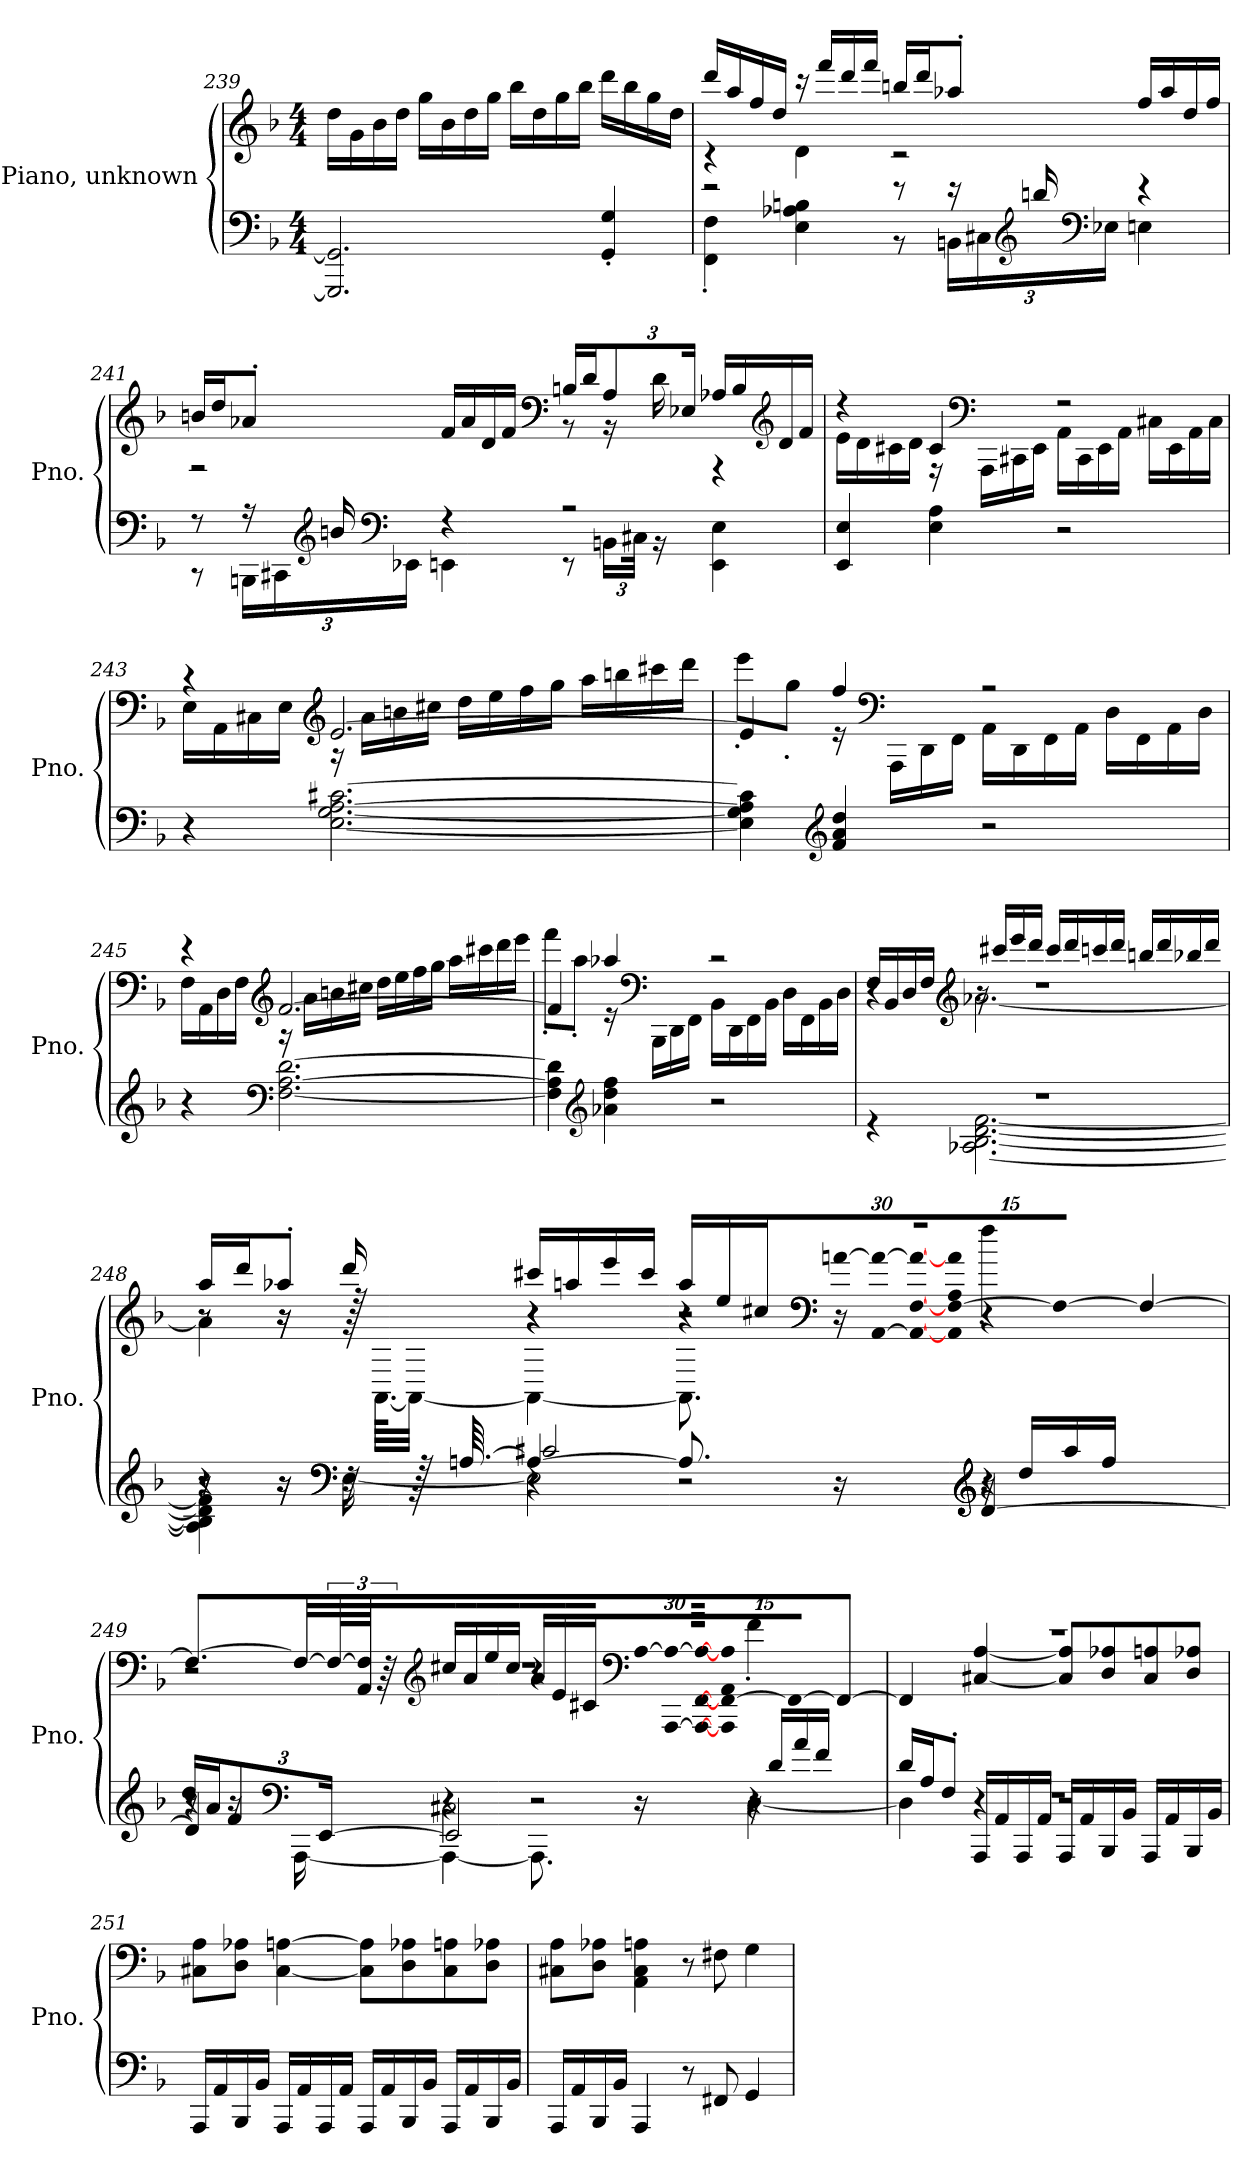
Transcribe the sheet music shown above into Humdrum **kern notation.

**kern	**kern
*part1	*part1
*staff2	*staff1
*I"Piano, unknown	*
*I'Pno.	*
*clefF4	*clefG2
*k[b-]	*k[b-]
*M4/4	*M4/4
=239	=239
2.GGG/] 2.GG/]	16dd\LL
.	16g\
.	16b-\
.	16dd\JJ
.	16gg\LL
.	16b-\
.	16dd\
.	16gg\JJ
.	16bb-\LL
.	16dd\
.	16gg\
.	16bb-\JJ
4GG/' 4G/'	16ddd\LL
.	16bb-\
.	16gg\
.	16dd\JJ
!!LO:PB:g=z
=240	=240
*^	*^
2r	4FF\' 4F\'	16ddd/LL	4r
.	.	16aa/	.
.	.	16ff/	.
.	.	16dd/JJ	.
.	4E\ 4A-X\ 4Bn\	16r	4d\
.	.	16fff/LL	.
.	.	16ddd/	.
.	.	16fff/JJ	.
8r	8r	16bbn/LL	2r
.	.	16ddd/J	.
*	*Xbrackettup	*	*
16r	24BBn\LL	8aa-X'/J	.
.	24C#X\	.	.
*clefG2	*	*	*
16bbn/	.	.	.
*clefF4	*	*	*
.	24E-X\JJ	.	.
4r	4En\	16ff/LL	.
.	.	16aa-/	.
.	.	16dd/	.
.	.	16ff/JJ	.
!!LO:LB:g=z	!!
=241	=241	=241	=241
8r	8r	16bn/LL	2r
.	.	16dd/J	.
16r	24BBBn\LL	8a-X'/J	.
.	24CC#X\	.	.
*clefG2	*	*	*
16bn/	.	.	.
*clefF4	*	*	*
.	24EE-X\JJ	.	.
4r	4EEn\	16f/LL	.
.	.	16a-/	.
.	.	16d/	.
.	.	16f/JJ	.
*	*	*clefF4	*
2r	8r	16Bn/LL	8r
.	.	16d/J	.
*	*	*Xbrackettup	*
.	24BBn\LL	12A/	16r
.	48C#X\JJk	.	.
.	16r	.	16d\
.	.	24E-X/Jk	.
.	4EE\ 4E\	16A-X/LL	4r
.	.	16B/	.
*	*	*clefG2	*
.	.	16d/	.
.	.	16f/JJ	.
*v	*v	*	*
!!LO:LB:g=z	!!
=242	=242	=242
4EE/ 4E/	4r	16e\LL
.	.	16d\
.	.	16c#X\
.	.	16d\JJ
4E\ 4A\	4c#/	16r
*	*clefF4	*
.	.	16AAA\LL
.	.	16CC#X\
.	.	16EE\JJ
2r	2r	16AA\LL
.	.	16CC#\
.	.	16EE\
.	.	16AA\JJ
.	.	16C#X\LL
.	.	16EE\
.	.	16AA\
.	.	16C#\JJ
=243	=243	=243
4r	4r	16E\LL
.	.	16AA\
.	.	16C#X\
.	.	16E\JJ
*	*clefG2	*
[2.E\ [2.G\ [2.A\ [2.c#X\	[2.e/	16r
.	.	16a\LL
.	.	16bn\
.	.	16cc#X\JJ
.	.	16dd\LL
.	.	16ee\
.	.	16ff\
.	.	16gg\JJ
.	.	16aa\LL
.	.	16bbn\
.	.	16ccc#X\
.	.	16ddd\JJ
!!LO:LB:g=z	!!
=244	=244	=244
4E\] 4G\] 4A\] 4c#\]	4e/]	8eee'\L
.	.	8gg'\J
*clefG2	*	*
4f/ 4a/ 4dd/	4ff/	16r
*	*clefF4	*
.	.	16AAA\LL
.	.	16DD\
.	.	16FF\JJ
2r	2r	16AA\LL
.	.	16DD\
.	.	16FF\
.	.	16AA\JJ
.	.	16D\LL
.	.	16FF\
.	.	16AA\
.	.	16D\JJ
=245	=245	=245
4r	4r	16F\LL
.	.	16AA\
.	.	16D\
.	.	16F\JJ
*clefF4	*clefG2	*
[2.F\ [2.A\ [2.d\	[2.f/	16r
.	.	16a\LL
.	.	16bn\
.	.	16cc#X\JJ
.	.	16dd\LL
.	.	16ee\
.	.	16ff\
.	.	16gg\JJ
.	.	16aa\LL
.	.	16ccc#X\
.	.	16ddd\
.	.	16eee\JJ
!!LO:LB:g=z	!!
=246	=246	=246
4F\] 4A\] 4d\]	4f/]	8fff'\L
.	.	8aa'\J
*clefG2	*	*
4a-X\ 4dd\ 4ff\	4aa-X/	16r
*	*clefF4	*
.	.	16BBB-\LL
.	.	16DD\
.	.	16FF\JJ
2r	2r	16BB-\LL
.	.	16DD\
.	.	16FF\
.	.	16BB-\JJ
.	.	16D\LL
.	.	16FF\
.	.	16BB-\
.	.	16D\JJ
=247	=247	=247
*^	*	*^
1r	4r	1r	4r	16F/LL
.	.	.	.	16BB-/
.	.	.	.	16D/
.	.	.	.	16F/JJ
*	*	*clefG2	*	*
.	[2.A-X\ [2.B-\ [2.d\ [2.f\	.	[2.a-X\	16r
.	.	.	.	16ccc#X/LL
.	.	.	.	16eee/
.	.	.	.	16ddd/JJ
.	.	.	.	16ccc#/LL
.	.	.	.	16ddd/
.	.	.	.	16cccn/
.	.	.	.	16ddd/JJ
.	.	.	.	16bbn/LL
.	.	.	.	16ddd/
.	.	.	.	16bb-X/
.	.	.	.	16ddd/JJ
!!LO:LB:g=z
=248	=248	=248	=248	=248
*^	*^	*	*	*^
8r	4A-\] 4B-\] 4d\] 4f\]	4r	8r	8r	4a-\]	16aa/LL	8r
.	.	.	.	.	.	16ddd/J	.
16r	.	.	16r	16r	.	8aa-X'/J	16r
*clefF4	*	*	*	*	*	*	*
32r	.	.	[16E\	16ddd/	.	.	128r
.	.	.	.	.	.	.	[64.AA\KLLL
128r	.	.	.	.	.	.	32AA\JJJ_
[64.An/	.	.	.	.	.	.	.
4A/_	4r	2c#X/	2E\]	4r	4r	16ccc#X/LL	4AA\_
.	.	.	.	.	.	16aan/	.
.	.	.	.	.	.	16eee/	.
.	.	.	.	.	.	16ccc#/JJ	.
8.A/]	2r	.	.	2r	4r	16aa/LL	8.AA\]
.	.	.	.	.	.	16ee/	.
.	.	.	.	.	.	16cc#X/	.
*	*	*	*	*clefF4	*	*	*
!	!	!	!	!	!	!LO:N:vis=256	!
16r	.	.	.	.	.	[1920%17an/KLL	16r
!	!	!	!	!	!	!LO:N:vis=64	!
.	.	.	.	.	.	[960%17AA/ 960%17a/_	.
!	!	!	!	!	!	!LO:N:vis=64	!
.	.	.	.	.	.	960%17AA/_ [960%17F/ 960%17a/_	.
.	.	.	.	.	.	1920ryy	.
!	!	!	!	!	!	!LO:N:vis=256	!
.	.	.	.	.	.	1920%17AA/] 1920%17F/_ 1920%17A/ 1920%17a/]L	.
!	!	!	!	!	!	!LO:N:vis=256	!
.	.	.	.	.	.	1920%17F/JJJJJ_	.
*clefG2	*	*	*	*	*	*	*
[4d/	.	16r	4r	.	4ff'\	4F/_	4r
.	.	16dd/LL	.	.	.	.	.
.	.	16aa/	.	.	.	.	.
.	.	16ff/JJ	.	.	.	.	.
*	*	*	*	*	*	*v	*v
!!LO:PB:g=z
=249	=249	=249	=249	=249	=249	=249
4d/]	4r	16dd/LL	8r	1r	2r	8.F/L_
.	.	16a/J	.	.	.	.
.	.	12f/	16r	.	.	.
*clefF4	*	*	*	*	*	*
.	.	.	[16AAA\	.	.	32F/LL_
.	.	[24EE/Jk	.	.	.	.
*	*	*	*	*	*	*brackettup
.	.	.	.	.	.	96F/L_
.	.	.	.	.	.	96AA/ 96F/]JJJJ
.	.	.	.	.	.	96r
*	*	*	*	*clefG2	*	*
4r	2C#X\	2EE/]	4AAA\_	.	.	16cc#X/LL
.	.	.	.	.	.	16a/
.	.	.	.	.	.	16ee/
.	.	.	.	.	.	16cc#/JJ
2r	.	.	8.AAA\]	.	4r	16a/LL
.	.	.	.	.	.	16e/
.	.	.	.	.	.	16c#X/
*	*	*	*	*clefF4	*	*
*	*	*	*	*	*	*Xbrackettup
!	!	!	!	!	!	!LO:N:vis=256
.	.	.	16r	.	.	[1920%17A/KLL
!	!	!	!	!	!	!LO:N:vis=64
.	.	.	.	.	.	[960%17AAA/ 960%17A/_
!	!	!	!	!	!	!LO:N:vis=64
.	.	.	.	.	.	960%17AAA/_ [960%17FF/ 960%17A/_
.	.	.	.	.	.	1920ryy
!	!	!	!	!	!	!LO:N:vis=256
.	.	.	.	.	.	1920%17AAA/] 1920%17FF/_ 1920%17AA/ 1920%17A/]L
!	!	!	!	!	!	!LO:N:vis=256
.	.	.	.	.	.	1920%17FF/JJJJJ_
.	[4D\	16r	4r	.	4f'\	4FF/_
.	.	16d/LL	.	.	.	.
.	.	16a/	.	.	.	.
.	.	16f/JJ	.	.	.	.
*	*	*v	*v	*	*	*
*	*	*	*	*v	*v
!!LO:LB:g=z
=250	=250	=250	=250	=250
1r	4D\]	16d/LL	1r	4FF/]
.	.	16A/J	.	.
.	.	8F'/J	.	.
.	4r	16AAA/LL	.	[4C#X/ [4A/
.	.	16AA/	.	.
.	.	16AAA/	.	.
.	.	16AA/JJ	.	.
.	2r	16AAA/LL	.	8C#/] 8A/]L
.	.	16AA/	.	.
.	.	16BBB-/	.	8D/ 8A-X/
.	.	16BB-/JJ	.	.
.	.	16AAA/LL	.	8C#/ 8An/
.	.	16AA/	.	.
.	.	16BBB-/	.	8D/ 8A-X/J
.	.	16BB-/JJ	.	.
*v	*v	*v	*	*
*	*v	*v
=251	=251
16AAA/LL	8C#X\ 8A\L
16AA/	.
16BBB-/	8D\ 8A-X\J
16BB-/JJ	.
16AAA/LL	[4C#\ [4An\
16AA/	.
16AAA/	.
16AA/JJ	.
16AAA/LL	8C#\] 8A\]L
16AA/	.
16BBB-/	8D\ 8A-X\
16BB-/JJ	.
16AAA/LL	8C#\ 8An\
16AA/	.
16BBB-/	8D\ 8A-X\J
16BB-/JJ	.
=252	=252
16AAA/LL	8C#X\ 8A\L
16AA/	.
16BBB-/	8D\ 8A-X\J
16BB-/JJ	.
4AAA/	4AA\ 4C#\ 4An\
8r	8r
8FF#X/	8F#X\
4GG/	4G\
=	=
*-	*-
